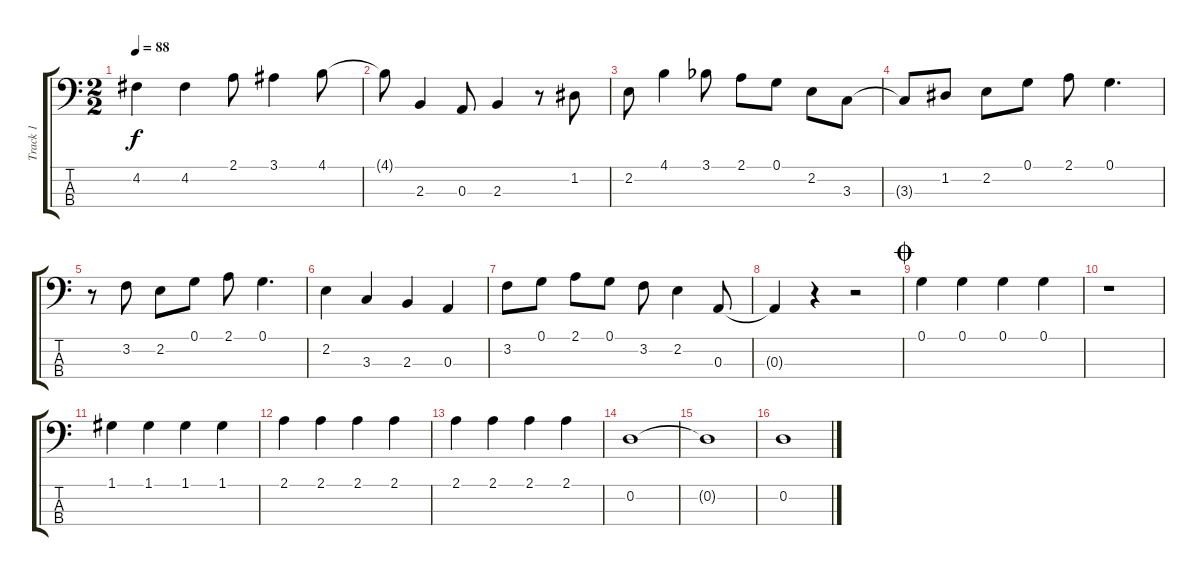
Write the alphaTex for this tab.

\track ("Track 1" "Track 1") {instrument acousticguitarnylon}
\staff {score tabs}
\tuning (G2 D2 A1 E1) {hide}
\ts (2 2)
\tempo 88
\clef f4
\ks aminor
4.2.4{dy f} 4.2.4 2.1.8 3.1.4 4.1.8 |
4.1{t}.8 2.3.4 0.3.8 2.3.4 r.8 1.2.8 |
2.2.8 4.1.4 3.1{acc b}.8 2.1.8 0.1.8 2.2.8 3.3.8 |
3.3{t}.8 1.2.8 2.2.8 0.1.8 2.1.8 0.1.4{d} |
r.8 3.2.8 2.2.8 0.1.8 2.1.8 0.1.4{d} |
2.2.4 3.3.4 2.3.4 0.3.4 |
3.2.8 0.1.8 2.1.8 0.1.8 3.2.8 2.2.4 0.3.8 |
0.3{t}.4 r.4 r.2 |
\jump coda
0.1.4 0.1.4 0.1.4 0.1.4 |
r.1 |
1.1.4 1.1.4 1.1.4 1.1.4 |
2.1.4 2.1.4 2.1.4 2.1.4 |
2.1.4 2.1.4 2.1.4 2.1.4 |
0.2.1 |
0.2{t}.1 |
0.2.1
